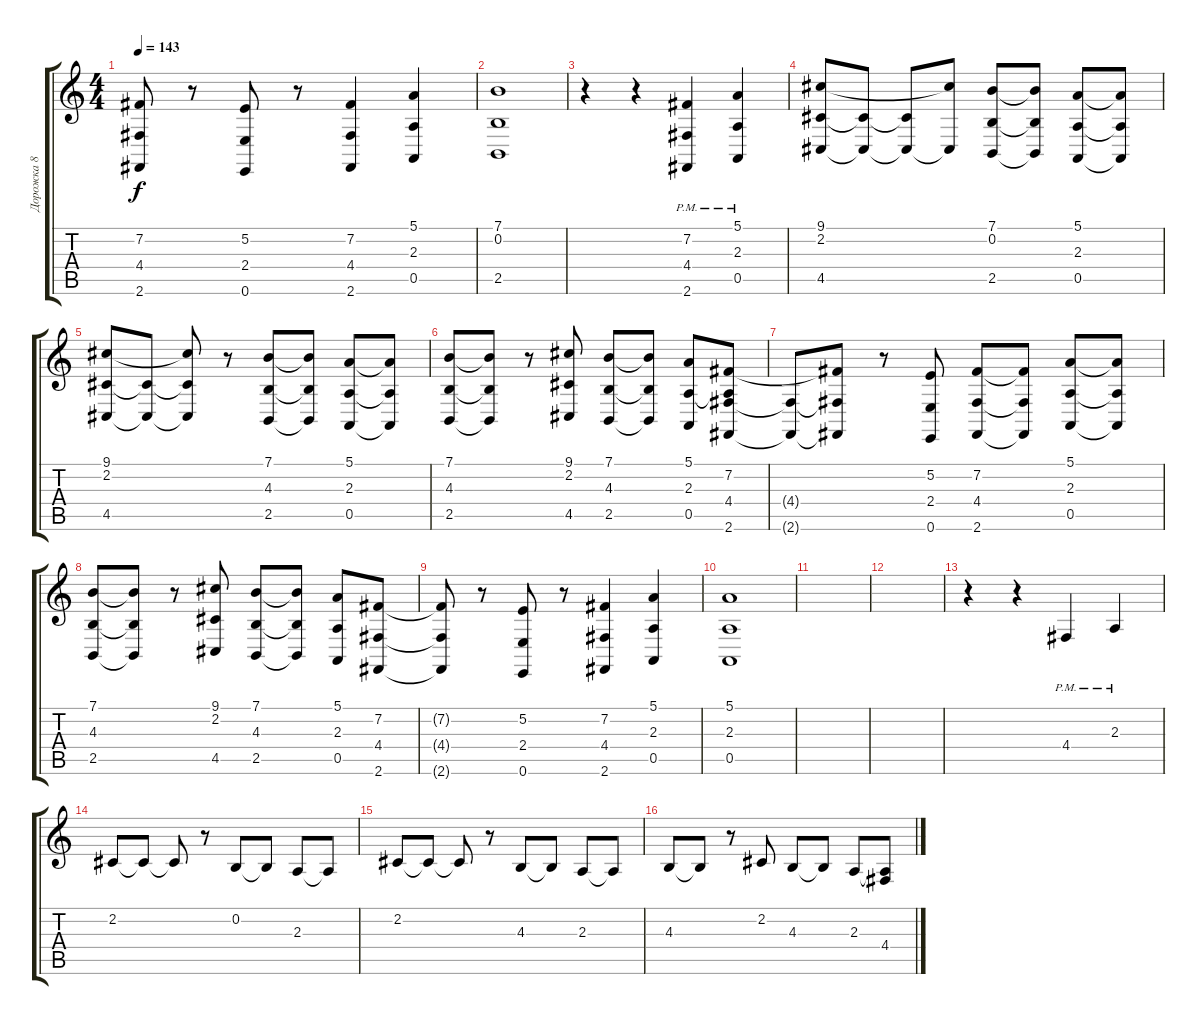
\track ("Дорожка 8" "Дорожка 8") {instrument cello}
\staff {score tabs}
\tuning (E4 B3 G3 D3 A2 E2) {hide}
\ts (4 4)
\tempo 143
\clef g2
\ks c
(7.2{t} 4.4{t} 2.6{t}).8{dy f} r.8 (5.2 2.4 0.6).8 r.8 (7.2 4.4 2.6).4 (5.1 2.3 0.5).4 |
(7.1 0.2 2.5).1 |
r.4 r.4 (7.2 4.4{pm} 2.6).4 (5.1 2.3{pm} 0.5).4 |
(9.1 2.2 4.5).8 (2.2{t} 4.5{t}).8 (2.2{t} 4.5{t}).8 (9.1{t} 4.5{t}).8 (7.1 0.2 2.5).8 (7.1{t} 0.2{t} 2.5{t}).8 (5.1 2.3 0.5).8 (5.1{t} 2.3{t} 0.5{t}).8 |
(9.1 2.2 4.5).8 (2.2{t} 4.5{t}).8 (9.1{t} 2.2{t} 4.5{t}).8 r.8 (7.1 4.3 2.5).8 (7.1{t} 4.3{t} 2.5{t}).8 (5.1 2.3 0.5).8 (5.1{t} 2.3{t} 0.5{t}).8 |
(7.1 4.3 2.5).8 (7.1{t} 4.3{t} 2.5{t}).8 r.8 (9.1 2.2 4.5).8 (7.1 4.3 2.5).8 (7.1{t} 4.3{t} 2.5{t}).8 (5.1 2.3 0.5).8 (7.2 2.3{t} 4.4 2.6).8 |
(4.4{t} 2.6{t}).8 (7.2{t} 4.4{t} 2.6{t}).8 r.8 (5.2 2.4 0.6).8 (7.2 4.4 2.6).8 (7.2{t} 4.4{t} 2.6{t}).8 (5.1 2.3 0.5).8 (5.1{t} 2.3{t} 0.5{t}).8 |
(7.1 4.3 2.5).8 (7.1{t} 4.3{t} 2.5{t}).8 r.8 (9.1 2.2 4.5).8 (7.1 4.3 2.5).8 (7.1{t} 4.3{t} 2.5{t}).8 (5.1 2.3 0.5).8 (7.2 4.4 2.6).8 |
(7.2{t} 4.4{t} 2.6{t}).8 r.8 (5.2 2.4 0.6).8 r.8 (7.2 4.4 2.6).4 (5.1 2.3 0.5).4 |
(5.1 2.3 0.5).1 |
|
|
r.4 r.4 4.4{pm}.4 2.3{pm}.4 |
2.2.8 2.2{t}.8 2.2{t}.8 r.8 0.2.8 0.2{t}.8 2.3.8 2.3{t}.8 |
2.2.8 2.2{t}.8 2.2{t}.8 r.8 4.3.8 4.3{t}.8 2.3.8 2.3{t}.8 |
4.3.8 4.3{t}.8 r.8 2.2.8 4.3.8 4.3{t}.8 2.3.8 (2.3{t} 4.4).8
